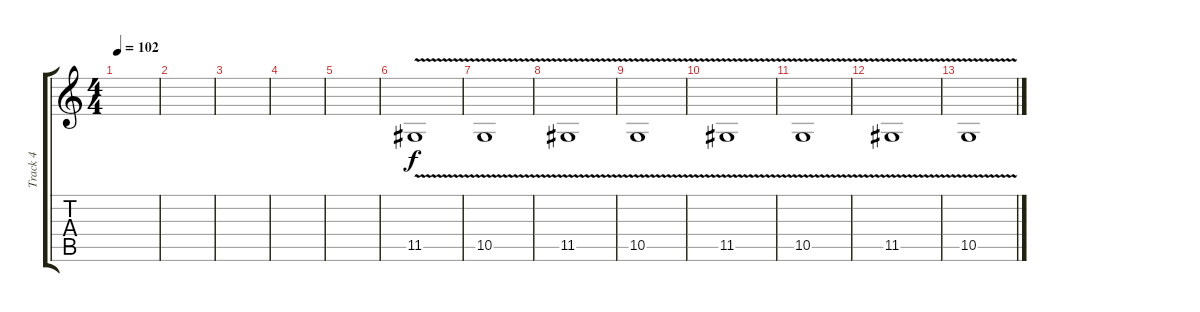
\track ("Track 4" "Track 4") {instrument flute}
\staff {score tabs}
\tuning (E4 B3 G3 D3 A2 E2) {hide}
\ts (4 4)
\tempo 102
\clef g2
\ks c
|
|
|
|
|
11.5{v}.1 |
10.5{v}.1 |
11.5{v}.1 |
10.5{v}.1 |
11.5{v}.1 |
10.5{v}.1 |
11.5{v}.1 |
10.5{v}.1
